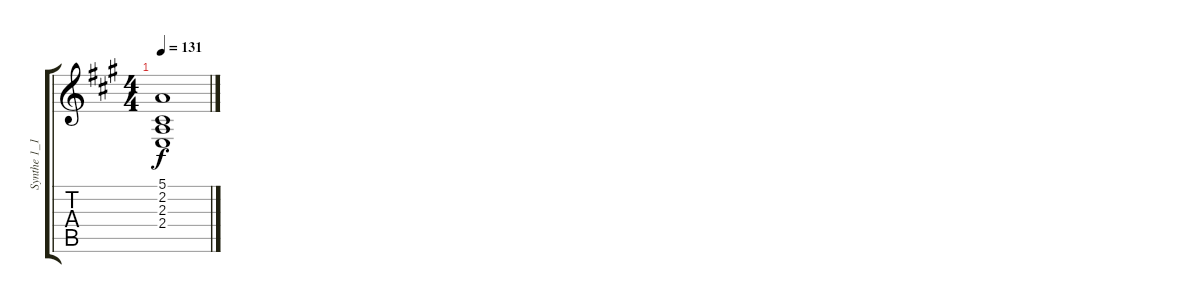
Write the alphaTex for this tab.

\track ("Synthe 1_1" "Synthe 1_1") {instrument synthstrings1}
\staff {score tabs}
\tuning (E4 B3 G3 D3 A2 E2) {hide}
\ts (4 4)
\tempo 131
\clef g2
\ks a
(5.1{t} 2.2{t} 2.3{t} 2.4{t}).1{dy f}
